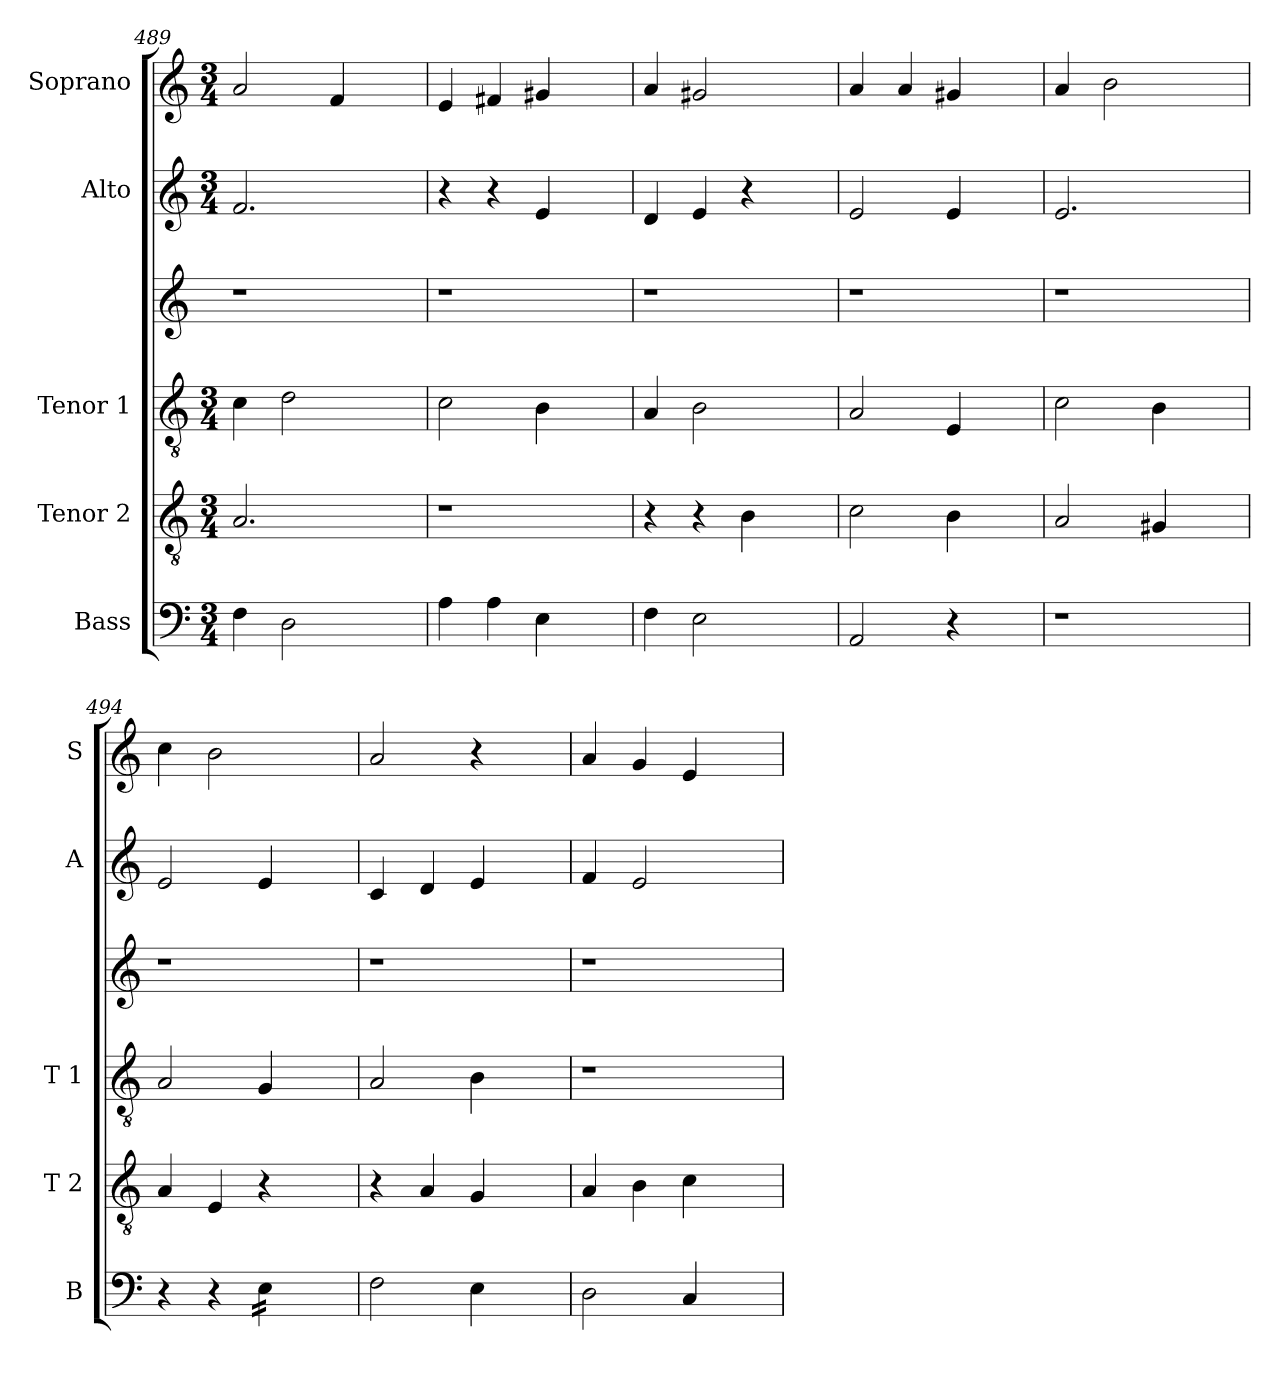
**kern	**kern	**kern	**kern	**kern	**kern
*part6	*part5	*part4	*part3	*part2	*part1
*staff6	*staff5	*staff4	*staff3	*staff2	*staff1
*I"Bass	*I"Tenor 2	*I"Tenor 1	*	*I"Alto	*I"Soprano
*I'B	*I'T 2	*I'T 1	*	*I'A	*I'S
*clefF4	*clefGv2	*clefGv2	*clefG2	*clefG2	*clefG2
*k[]	*k[]	*k[]	*k[]	*k[]	*k[]
*C:	*C:	*C:	*C:	*C:	*C:
*M3/4	*M3/4	*M3/4	*	*M3/4	*M3/4
=489	=489	=489	=489	=489	=489
4F\	2.A/	4c\	1r	2.f/	2a/
2D\	.	2d\	.	.	.
.	.	.	.	.	4f/
4ryy	4ryy	4ryy	.	4ryy	4ryy
=490	=490	=490	=490	=490	=490
!	!LO:N:vis=1	!	!	!	!
4A\	2.r	2c\	1r	4r	4e/
4A\	.	.	.	4r	4f#X/
4E\	.	4B\	.	4e/	4g#X/
4ryy	4ryy	4ryy	.	4ryy	4ryy
=491	=491	=491	=491	=491	=491
4F\	4r	4A/	1r	4d/	4a/
2E\	4r	2B\	.	4e/	2g#X/
.	4B\	.	.	4r	.
4ryy	4ryy	4ryy	.	4ryy	4ryy
=492	=492	=492	=492	=492	=492
2AA/	2c\	2A/	1r	2e/	4a/
.	.	.	.	.	4a/
4r	4B\	4E/	.	4e/	4g#X/
4ryy	4ryy	4ryy	.	4ryy	4ryy
=493	=493	=493	=493	=493	=493
!LO:N:vis=1	!	!	!	!	!
2.r	2A/	2c\	1r	2.e/	4a/
.	.	.	.	.	2b\
.	4G#X/	4B\	.	.	.
4ryy	4ryy	4ryy	.	4ryy	4ryy
=494	=494	=494	=494	=494	=494
4r	4A/	2A/	1r	2e/	4cc\
4r	4E/	.	.	.	2b\
*tremolo	*	*	*	*	*
16E\LL	4r	4G/	.	4e/	.
16E\	.	.	.	.	.
16E\	.	.	.	.	.
16E\JJ	.	.	.	.	.
*Xtremolo	*	*	*	*	*
4ryy	4ryy	4ryy	.	4ryy	4ryy
!!LO:LB:g=z
=495	=495	=495	=495	=495	=495
2F\	4r	2A/	1r	4c/	2a/
.	4A/	.	.	4d/	.
4E\	4G/	4B\	.	4e/	4r
4ryy	4ryy	4ryy	.	4ryy	4ryy
=496	=496	=496	=496	=496	=496
!	!	!LO:N:vis=1	!	!	!
2D\	4A/	2.r	1r	4f/	4a/
.	4B\	.	.	2e/	4g/
4C/	4c\	.	.	.	4e/
4ryy	4ryy	4ryy	.	4ryy	4ryy
=	=	=	=	=	=
*-	*-	*-	*-	*-	*-
